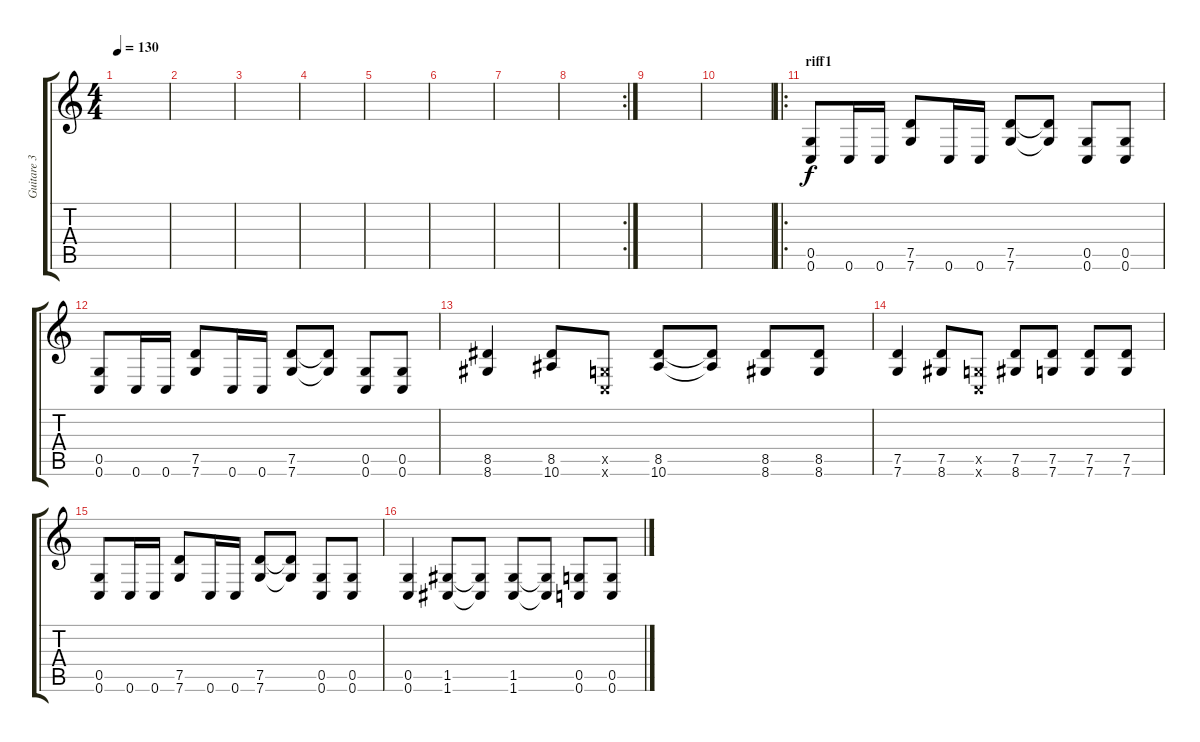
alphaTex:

\track ("Guitare 3" "Guitare 3") {instrument distortionguitar}
\staff {score tabs}
\tuning (D4 A3 F3 C3 G2 C2) {hide}
\ts (4 4)
\tempo 130
\clef g2
\ks c
|
|
|
|
|
|
|
\rc 2
|
|
|
\ro
\section ("" "riff1")
(0.5 0.6).8 0.6.16 0.6.16 (7.5 7.6).8 0.6.16 0.6.16 (7.5 7.6).8 (7.5{t} 7.6{t}).8 (0.5 0.6).8 (0.5 0.6).8 |
(0.5 0.6).8 0.6.16 0.6.16 (7.5 7.6).8 0.6.16 0.6.16 (7.5 7.6).8 (7.5{t} 7.6{t}).8 (0.5 0.6).8 (0.5 0.6).8 |
(8.5 8.6).4 (8.5 10.6).8 (0.5{x} 0.6{x}).8 (8.5 10.6).8 (8.5{t} 10.6{t}).8 (8.5 8.6).8 (8.5 8.6).8 |
(7.5 7.6).4 (7.5 8.6).8 (0.5{x} 0.6{x}).8 (7.5 8.6).8 (7.5 7.6).8 (7.5 7.6).8 (7.5 7.6).8 |
(0.5 0.6).8 0.6.16 0.6.16 (7.5 7.6).8 0.6.16 0.6.16 (7.5 7.6).8 (7.5{t} 7.6{t}).8 (0.5 0.6).8 (0.5 0.6).8 |
(0.5 0.6).4 (1.5 1.6).8 (1.5{t} 1.6{t}).8 (1.5 1.6).8 (1.5{t} 1.6{t}).8 (0.5 0.6).8 (0.5 0.6).8
